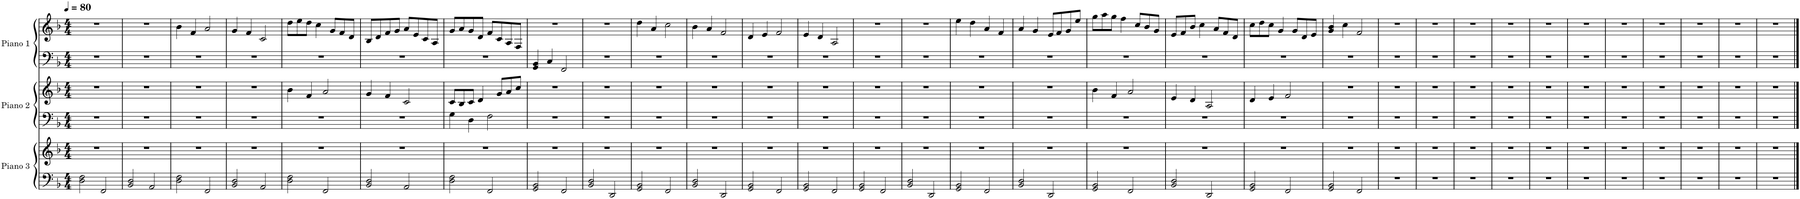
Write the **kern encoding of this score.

**kern	**kern	**kern	**kern	**kern	**kern
*part3	*part3	*part2	*part2	*part1	*part1
*staff6	*staff5	*staff4	*staff3	*staff2	*staff1
*I"Piano 3	*	*I"Piano 2	*	*I"Piano 1	*
*I'Pno. 3	*	*I'Pno. 2	*	*I'Pno. 1	*
*clefF4	*clefG2	*clefF4	*clefG2	*clefF4	*clefG2
*k[b-]	*k[b-]	*k[b-]	*k[b-]	*k[b-]	*k[b-]
*M4/4	*M4/4	*M4/4	*M4/4	*M4/4	*M4/4
*MM80	*MM80	*MM80	*MM80	*MM80	*MM80
=1	=1	=1	=1	=1	=1
2D\ 2F\	1r	1r	1r	1r	1r
2FF/	.	.	.	.	.
=2	=2	=2	=2	=2	=2
2BB-/ 2D/	1r	1r	1r	1r	1r
2AA/	.	.	.	.	.
=3	=3	=3	=3	=3	=3
2D\ 2F\	1r	1r	1r	1r	4b-\
.	.	.	.	.	4f/
2FF/	.	.	.	.	2a/
=4	=4	=4	=4	=4	=4
2BB-/ 2D/	1r	1r	1r	1r	4g/
.	.	.	.	.	4f/
2AA/	.	.	.	.	2c/
=5	=5	=5	=5	=5	=5
2D\ 2F\	1r	1r	4b-\	1r	8dd\L
.	.	.	.	.	8ee\
.	.	.	4f/	.	8dd\J
.	.	.	.	.	4cc\
2FF/	.	.	2a/	.	.
.	.	.	.	.	8g/L
.	.	.	.	.	8f/
.	.	.	.	.	8d/J
=6	=6	=6	=6	=6	=6
2BB-/ 2D/	1r	1r	4g/	1r	8B-/L
.	.	.	.	.	8d/
.	.	.	4f/	.	8f/
.	.	.	.	.	8g/J
2AA/	.	.	2c/	.	8a/L
.	.	.	.	.	8e/
.	.	.	.	.	8c/
.	.	.	.	.	8A/J
=7	=7	=7	=7	=7	=7
2D\ 2F\	1r	4G\	8c/L	1r	8g/L
.	.	.	8B-/	.	8a/
.	.	4D\	8c/J	.	8g/
.	.	.	4d/	.	8d/J
2FF/	.	2F\	.	.	8f/L
.	.	.	8g/L	.	8c/
.	.	.	8a/	.	8A/
.	.	.	8cc/J	.	8F/J
=8	=8	=8	=8	=8	=8
2GG/ 2BB-/	1r	1r	1r	4GG/ 4BB-/	1r
.	.	.	.	4C/	.
2FF/	.	.	.	2FF/	.
=9	=9	=9	=9	=9	=9
2BB-/ 2D/	1r	1r	1r	1r	1r
2DD/	.	.	.	.	.
=10	=10	=10	=10	=10	=10
2GG/ 2BB-/	1r	1r	1r	1r	4dd\
.	.	.	.	.	4a/
2FF/	.	.	.	.	2cc\
=11	=11	=11	=11	=11	=11
2BB-/ 2D/	1r	1r	1r	1r	4b-\
.	.	.	.	.	4a/
2DD/	.	.	.	.	2f/
=12	=12	=12	=12	=12	=12
2GG/ 2BB-/	1r	1r	1r	1r	4d/
.	.	.	.	.	4e/
2FF/	.	.	.	.	2f/
=13	=13	=13	=13	=13	=13
2GG/ 2BB-/	1r	1r	1r	1r	4e/
.	.	.	.	.	4d/
2FF/	.	.	.	.	2A/
=14	=14	=14	=14	=14	=14
2GG/ 2BB-/	1r	1r	1r	1r	1r
2FF/	.	.	.	.	.
=15	=15	=15	=15	=15	=15
2BB-/ 2D/	1r	1r	1r	1r	1r
2DD/	.	.	.	.	.
=16	=16	=16	=16	=16	=16
2GG/ 2BB-/	1r	1r	1r	1r	4ee\
.	.	.	.	.	4dd\
2FF/	.	.	.	.	4a/
.	.	.	.	.	4f/
=17	=17	=17	=17	=17	=17
2BB-/ 2D/	1r	1r	1r	1r	4a/
.	.	.	.	.	4g/
2DD/	.	.	.	.	8e/L
.	.	.	.	.	8f/
.	.	.	.	.	8g/
.	.	.	.	.	8ee/J
=18	=18	=18	=18	=18	=18
2GG/ 2BB-/	1r	1r	4b-\	1r	8gg\L
.	.	.	.	.	8aa\
.	.	.	4f/	.	8gg\J
.	.	.	.	.	4ff\
2FF/	.	.	2a/	.	.
.	.	.	.	.	8cc/L
.	.	.	.	.	8b-/
.	.	.	.	.	8g/J
=19	=19	=19	=19	=19	=19
2BB-/ 2D/	1r	1r	4e/	1r	8e/L
.	.	.	.	.	8f/
.	.	.	4d/	.	8b-/J
.	.	.	.	.	4cc\
2DD/	.	.	2A/	.	.
.	.	.	.	.	8a/L
.	.	.	.	.	8f/
.	.	.	.	.	8d/J
=20	=20	=20	=20	=20	=20
2GG/ 2BB-/	1r	1r	4d/	1r	8cc\L
.	.	.	.	.	8dd\
.	.	.	4e/	.	8cc\J
.	.	.	.	.	4g/
2FF/	.	.	2f/	.	.
.	.	.	.	.	8g/L
.	.	.	.	.	8d/
.	.	.	.	.	8e/J
=21	=21	=21	=21	=21	=21
2GG/ 2BB-/	1r	1r	1r	1r	4g/ 4b-/
.	.	.	.	.	4cc\
2FF/	.	.	.	.	2f/
=22	=22	=22	=22	=22	=22
1r	1r	1r	1r	1r	1r
=23	=23	=23	=23	=23	=23
1r	1r	1r	1r	1r	1r
=24	=24	=24	=24	=24	=24
1r	1r	1r	1r	1r	1r
=25	=25	=25	=25	=25	=25
1r	1r	1r	1r	1r	1r
=26	=26	=26	=26	=26	=26
1r	1r	1r	1r	1r	1r
=27	=27	=27	=27	=27	=27
1r	1r	1r	1r	1r	1r
=28	=28	=28	=28	=28	=28
1r	1r	1r	1r	1r	1r
=29	=29	=29	=29	=29	=29
1r	1r	1r	1r	1r	1r
=30	=30	=30	=30	=30	=30
1r	1r	1r	1r	1r	1r
=31	=31	=31	=31	=31	=31
1r	1r	1r	1r	1r	1r
=32	=32	=32	=32	=32	=32
1r	1r	1r	1r	1r	1r
==	==	==	==	==	==
*-	*-	*-	*-	*-	*-
